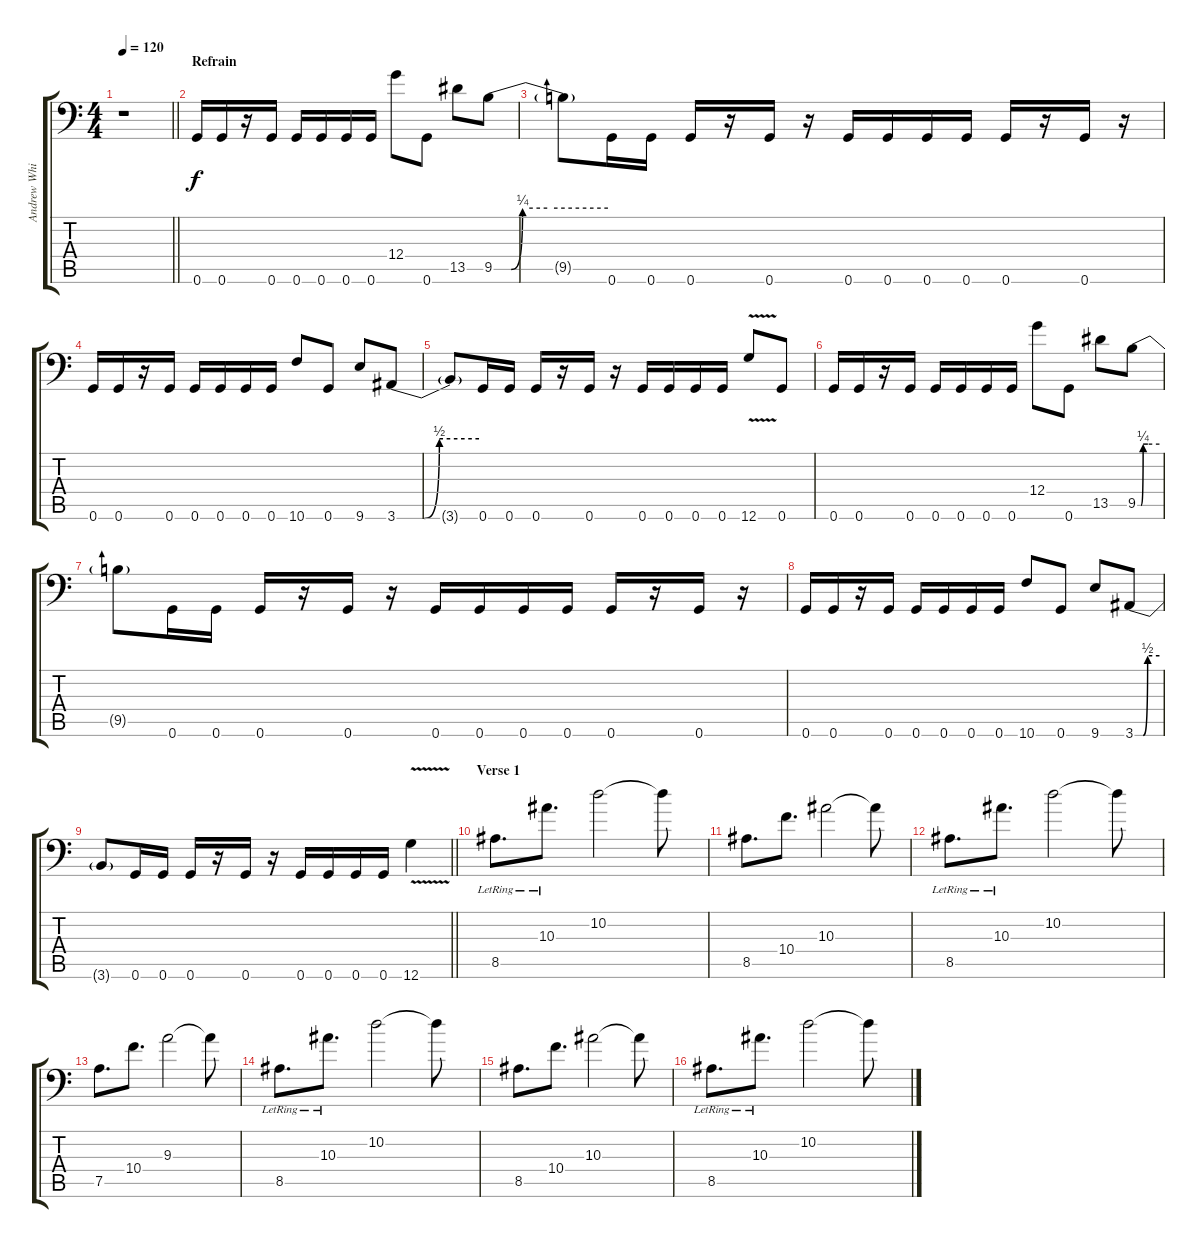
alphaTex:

\track ("Andrew Whiting - Lead Guitar" "Andrew Whi") {instrument distortionguitar}
\staff {score tabs}
\tuning (A3 E3 C3 G2 D2 G1) {hide}
\ts (4 4)
\tempo 120
\clef f4
\barLineRight lightlight
\ks c
r.1{dy f} |
\section ("" "Refrain")
0.6.16{volume 12} 0.6.16 r.16 0.6.16 0.6.16 0.6.16 0.6.16 0.6.16 12.4.8 0.6.8 13.5.8 9.5{be (custom 0 0 9 0 15 1 28 1 60 1)}.8 |
9.5{t}.8 0.6.16 0.6.16 0.6.16 r.16 0.6.16 r.16 0.6.16 0.6.16 0.6.16 0.6.16 0.6.16 r.16 0.6.16 r.16 |
0.6.16 0.6.16 r.16 0.6.16 0.6.16 0.6.16 0.6.16 0.6.16 10.6.8 0.6.8 9.6.8 3.6{be (custom 0 0 20 0 31 2 60 2)}.8 |
3.6{t}.8 0.6.16 0.6.16 0.6.16 r.16 0.6.16 r.16 0.6.16 0.6.16 0.6.16 0.6.16 12.6{v}.8 0.6.8 |
0.6.16 0.6.16 r.16 0.6.16 0.6.16 0.6.16 0.6.16 0.6.16 12.4.8 0.6.8 13.5.8 9.5{be (custom 0 0 9 0 15 1 28 1 60 1)}.8 |
9.5{t}.8 0.6.16 0.6.16 0.6.16 r.16 0.6.16 r.16 0.6.16 0.6.16 0.6.16 0.6.16 0.6.16 r.16 0.6.16 r.16 |
0.6.16 0.6.16 r.16 0.6.16 0.6.16 0.6.16 0.6.16 0.6.16 10.6.8 0.6.8 9.6.8 3.6{be (custom 0 0 20 0 31 2 60 2)}.8 |
\barLineRight lightlight
3.6{t}.8 0.6.16 0.6.16 0.6.16 r.16 0.6.16 r.16 0.6.16 0.6.16 0.6.16 0.6.16 12.6{v}.4 |
\section ("" "Verse 1")
8.5{lr}.8{d} 10.3{lr}.8{d} 10.2.2 10.2{t}.8 |
8.5.8{d} 10.4.8{d} 10.3.2 10.3{t}.8 |
8.5{lr}.8{d} 10.3{lr}.8{d} 10.2.2 10.2{t}.8 |
7.5.8{d} 10.4.8{d} 9.3.2 9.3{t}.8 |
8.5{lr}.8{d} 10.3{lr}.8{d} 10.2.2 10.2{t}.8 |
8.5.8{d} 10.4.8{d} 10.3.2 10.3{t}.8 |
8.5{lr}.8{d} 10.3{lr}.8{d} 10.2.2 10.2{t}.8
